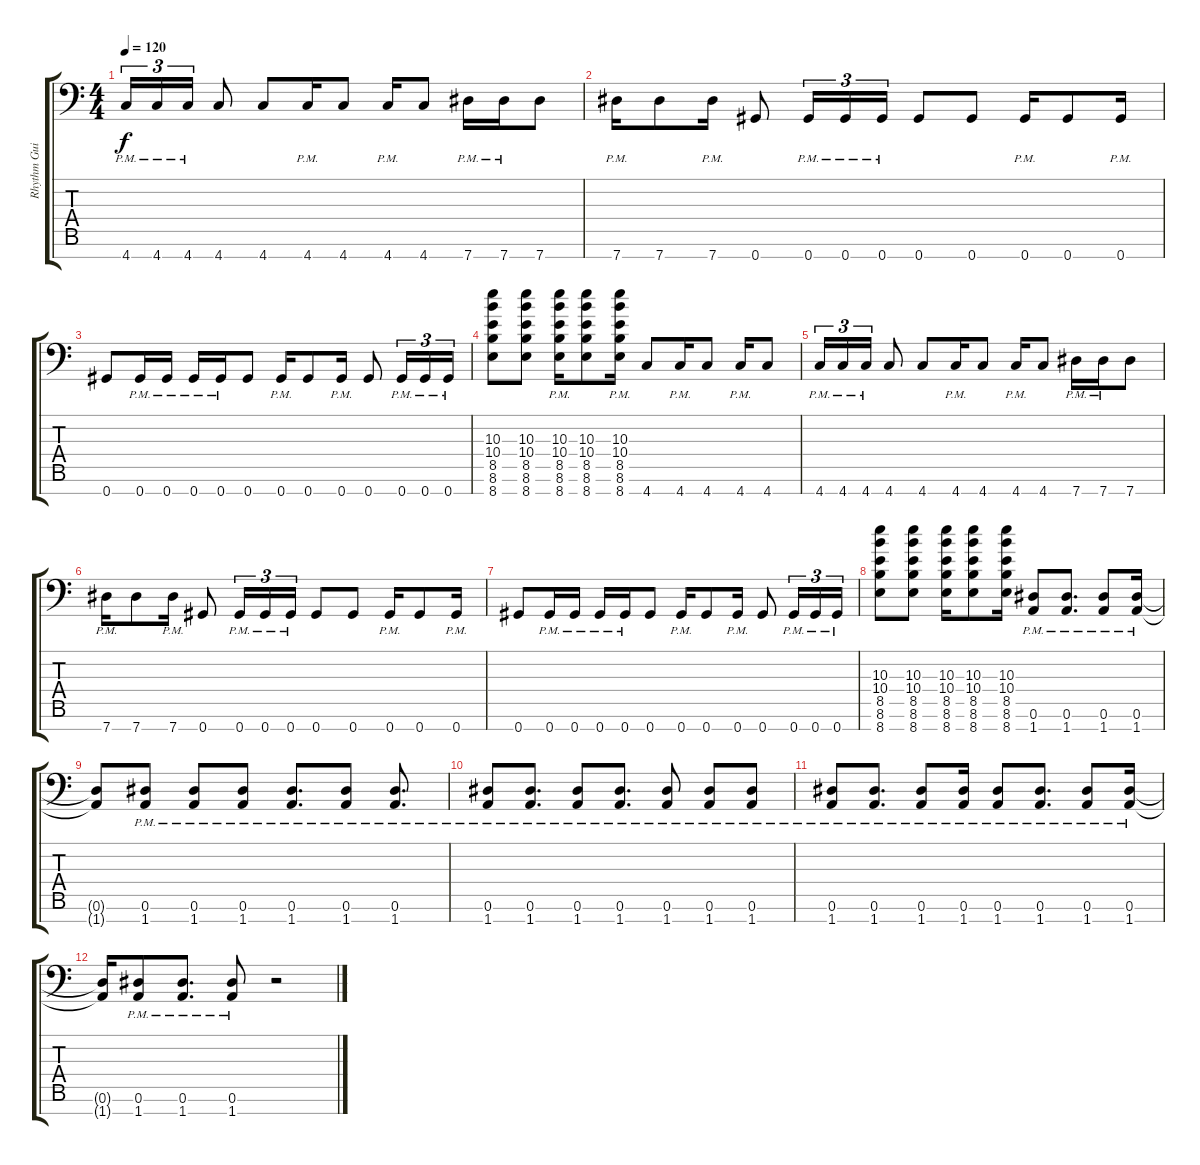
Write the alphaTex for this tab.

\track ("Rhythm Guitar" "Rhythm Gui") {instrument distortionguitar}
\staff {score tabs}
\tuning (Eb4 Bb3 Gb3 Db3 Ab2 Eb2 Ab1) {hide}
\ts (4 4)
\tempo 120
\clef f4
\ks c
4.7{pm}.16{tu (3 2) dy f} 4.7{pm}.16{tu (3 2)} 4.7{pm}.16{tu (3 2)} 4.7.8 4.7.8 4.7{pm}.16 4.7.8 4.7{pm}.16 4.7.8 7.7{pm}.16 7.7{pm}.16 7.7.8 |
7.7{pm}.16 7.7.8 7.7{pm}.16 0.7.8 0.7{pm}.16{tu (3 2)} 0.7{pm}.16{tu (3 2)} 0.7{pm}.16{tu (3 2)} 0.7.8 0.7.8 0.7{pm}.16 0.7.8 0.7{pm}.16 |
0.7.8 0.7{pm}.16 0.7{pm}.16 0.7{pm}.16 0.7{pm}.16 0.7.8 0.7{pm}.16 0.7.8 0.7{pm}.16 0.7.8 0.7{pm}.16{tu (3 2)} 0.7{pm}.16{tu (3 2)} 0.7{pm}.16{tu (3 2)} |
(10.3 10.4 8.5 8.6 8.7).8 (10.3 10.4 8.5 8.6 8.7).8 (10.3 10.4 8.5 8.6 8.7{pm}).16 (10.3 10.4 8.5 8.6 8.7).8 (10.3 10.4 8.5 8.6 8.7{pm}).16 4.7.8 4.7{pm}.16 4.7.8 4.7{pm}.16 4.7.8 |
4.7{pm}.16{tu (3 2)} 4.7{pm}.16{tu (3 2)} 4.7{pm}.16{tu (3 2)} 4.7.8 4.7.8 4.7{pm}.16 4.7.8 4.7{pm}.16 4.7.8 7.7{pm}.16 7.7{pm}.16 7.7.8 |
7.7{pm}.16 7.7.8 7.7{pm}.16 0.7.8 0.7{pm}.16{tu (3 2)} 0.7{pm}.16{tu (3 2)} 0.7{pm}.16{tu (3 2)} 0.7.8 0.7.8 0.7{pm}.16 0.7.8 0.7{pm}.16 |
0.7.8 0.7{pm}.16 0.7{pm}.16 0.7{pm}.16 0.7{pm}.16 0.7.8 0.7{pm}.16 0.7.8 0.7{pm}.16 0.7.8 0.7{pm}.16{tu (3 2)} 0.7{pm}.16{tu (3 2)} 0.7{pm}.16{tu (3 2)} |
(10.3 10.4 8.5 8.6 8.7).8 (10.3 10.4 8.5 8.6 8.7).8 (10.3 10.4 8.5 8.6 8.7).16 (10.3 10.4 8.5 8.6 8.7).8 (10.3 10.4 8.5 8.6 8.7).16 (0.6{pm} 1.7{pm}).8 (0.6{pm} 1.7{pm}).8{d} (0.6{pm} 1.7{pm}).8 (0.6{pm} 1.7{pm}).16 |
(0.6{t} 1.7{t}).8 (0.6{pm} 1.7{pm}).8 (0.6{pm} 1.7{pm}).8 (0.6{pm} 1.7{pm}).8 (0.6{pm} 1.7{pm}).8{d} (0.6{pm} 1.7{pm}).8 (0.6{pm} 1.7{pm}).8{d} |
(0.6{pm} 1.7{pm}).8 (0.6{pm} 1.7{pm}).8{d} (0.6{pm} 1.7{pm}).8 (0.6{pm} 1.7{pm}).8{d} (0.6{pm} 1.7{pm}).8 (0.6{pm} 1.7{pm}).8 (0.6{pm} 1.7{pm}).8 |
(0.6{pm} 1.7{pm}).8 (0.6{pm} 1.7{pm}).8{d} (0.6{pm} 1.7{pm}).8 (0.6{pm} 1.7{pm}).16 (0.6{pm} 1.7{pm}).8 (0.6{pm} 1.7{pm}).8{d} (0.6{pm} 1.7{pm}).8 (0.6{pm} 1.7{pm}).16 |
(0.6{t} 1.7{t}).16 (0.6{pm} 1.7{pm}).8 (0.6{pm} 1.7{pm}).8{d} (0.6{pm} 1.7{pm}).8 r.2
